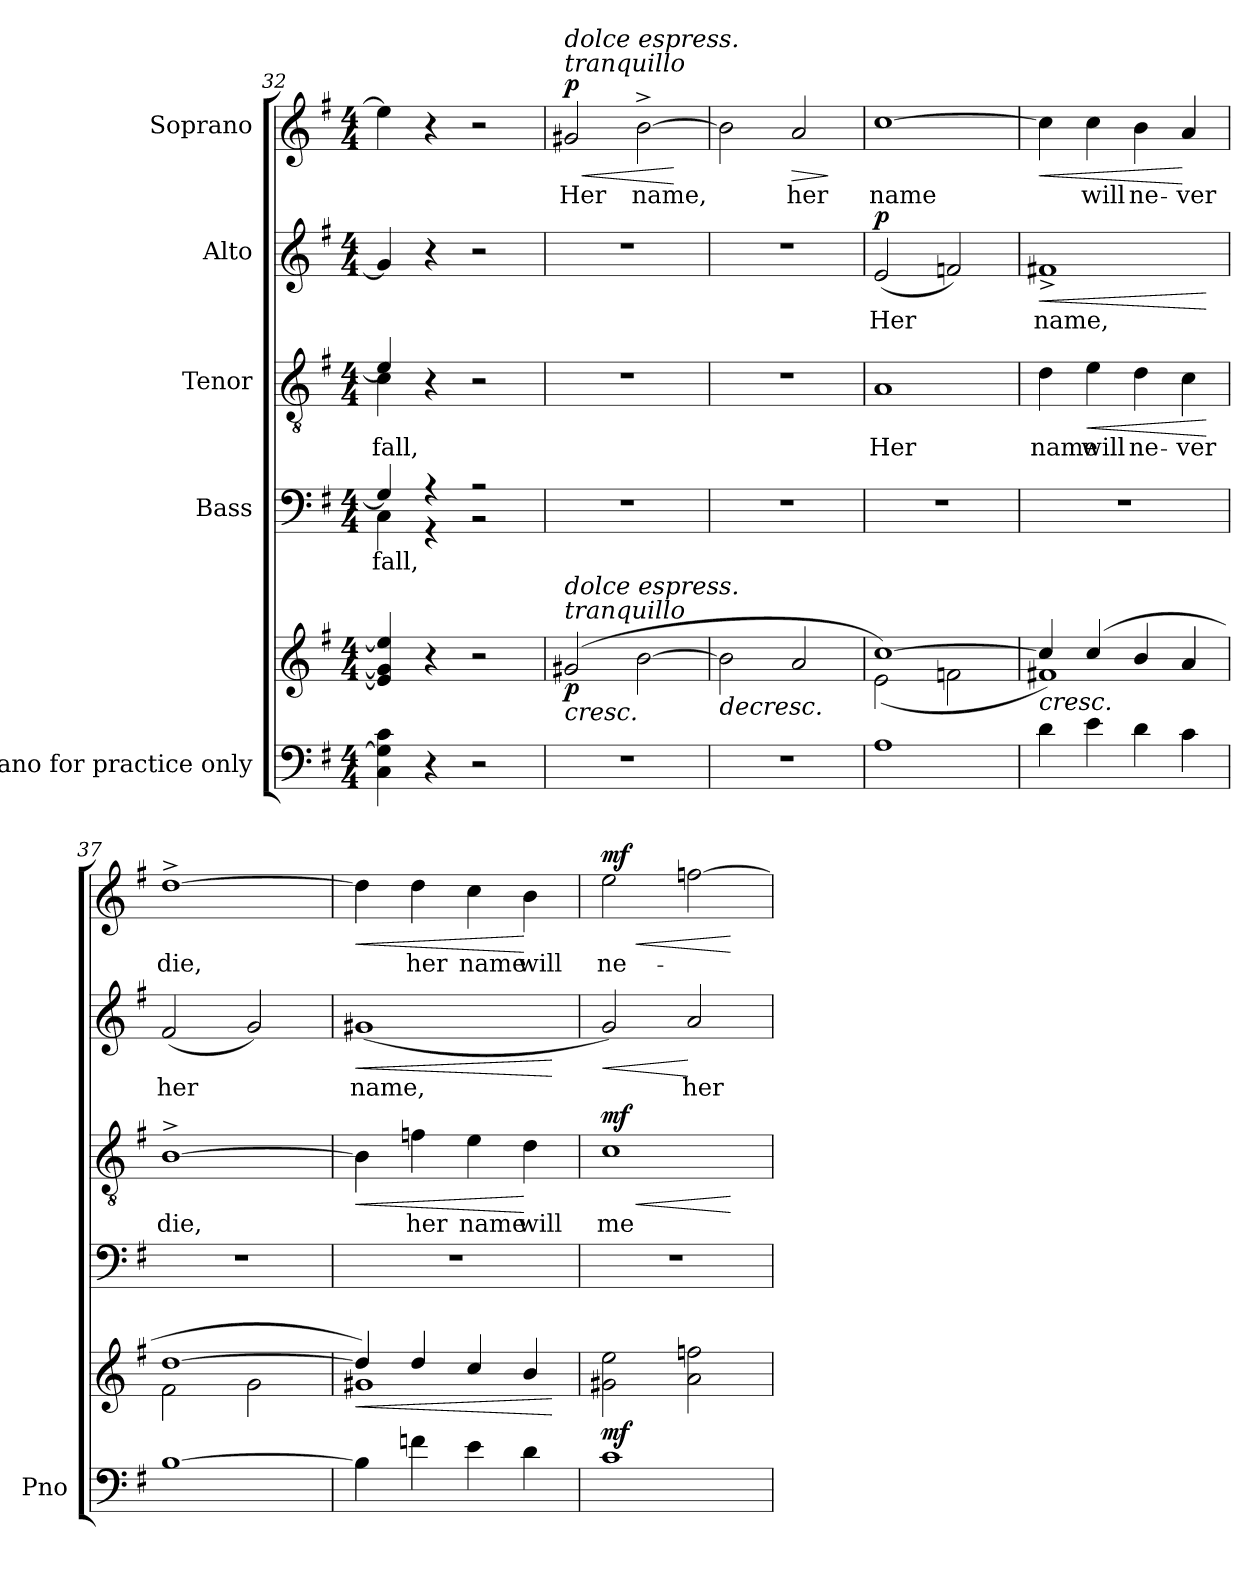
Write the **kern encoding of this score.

**kern	**kern	**dynam	**kern	**text	**kern	**text	**dynam	**kern	**text	**dynam	**kern	**text	**dynam
*part5	*part5	*part5	*part4	*part4	*part3	*part3	*part3	*part2	*part2	*part2	*part1	*part1	*part1
*staff6	*staff5	*staff5/6	*staff4	*staff4	*staff3	*staff3	*staff3	*staff2	*staff2	*staff2	*staff1	*staff1	*staff1
*I"Piano for practice only	*	*	*I"Bass	*	*I"Tenor	*	*	*I"Alto	*	*	*I"Soprano	*	*
*I'Pno	*	*	*	*	*	*	*	*	*	*	*	*	*
*clefF4	*clefG2	*	*clefF4	*	*clefGv2	*	*	*clefG2	*	*	*clefG2	*	*
*k[f#]	*k[f#]	*	*k[f#]	*	*k[f#]	*	*	*k[f#]	*	*	*k[f#]	*	*
*M4/4	*M4/4	*	*M4/4	*	*M4/4	*	*	*M4/4	*	*	*M4/4	*	*
=32	=32	=32	=32	=32	=32	=32	=32	=32	=32	=32	=32	=32	=32
*	*	*	*^	*	*^	*	*	*	*	*	*	*	*
4C\ 4G\] 4c\	4e/] 4g/] 4ee/]	.	4G/]	4C\	fall,	4e/]	4c\	fall,	.	4g/]	.	.	4ee\]	.	.
4r	4r	.	4r	4r	.	4r	2.ryy	.	.	4r	.	.	4r	.	.
2r	2r	.	2r	2r	.	2r	.	.	.	2r	.	.	2r	.	.
*	*	*	*	*	*	*v	*v	*	*	*	*	*	*	*	*
=33	=33	=33	=33	=33	=33	=33	=33	=33	=33	=33	=33	=33	=33	=33
!	!	!	!	!	!	!	!	!	!	!	!	!LO:TX:i:t=tranquillo	!	!
!	!	!	!	!	!	!	!	!	!	!	!	!LO:TX:i:t=dolce espress.	!	!
!	!LO:TX:i:t=tranquillo	!	!	!	!	!	!	!	!	!	!	!	!	!
!	!LO:TX:i:t=dolce espress.	!	!	!	!	!	!	!	!	!	!	!	!	!
!	!	!LO:HP:b	!	!	!	!	!	!	!	!	!	!	!	!LO:HP:b
!	!	!LO:DY:n=1:b	!	!	!	!	!	!	!	!	!	!	!	!LO:DY:n=1:a
*	*	*	*v	*v	*	*	*	*	*	*	*	*	*	*
1r	(2g#X/	< p	1r	.	1r	.	.	1r	.	.	2g#X/	Her	< p
.	[2b\	.	.	.	.	.	.	.	.	.	[2b^\	-name,	.
.	.	.	.	.	.	.	.	.	.	.	.	.	[
=34	=34	=34	=34	=34	=34	=34	=34	=34	=34	=34	=34	=34	=34
!	!	!LO:HP:b	!	!	!	!	!	!	!	!	!	!	!
1r	2b\]	>	1r	.	1r	.	.	1r	.	.	2b\]	.	.
!	!	!	!	!	!	!	!	!	!	!	!	!	!LO:HP:b
.	2a/	.	.	.	.	.	.	.	.	.	2a/	her	>
.	.	[	.	.	.	.	.	.	.	.	.	.	]
=35	=35	=35	=35	=35	=35	=35	=35	=35	=35	=35	=35	=35	=35
*	*^	*	*	*	*	*	*	*	*	*	*	*	*
!	!	!	!	!	!	!	!	!	!	!	!LO:DY:a	!	!	!
1A	[1cc)	(2e\	.	1r	.	1A	Her	.	(2e/	Her	p	[1cc	name	.
.	.	2fn\	.	.	.	.	.	.	2fn/)	.	.	.	.	.
=36	=36	=36	=36	=36	=36	=36	=36	=36	=36	=36	=36	=36	=36	=36
!	!	!	!LO:HP:b	!	!	!	!	!	!	!	!LO:HP:b	!	!	!LO:HP:b
4d\	4cc/]	1f#X)	<	1r	.	4d\	name	.	1f#X^	name,	<	4cc\]	.	<
!	!	!	!	!	!	!	!	!LO:HP:b	!	!	!	!	!	!
4e\	(4cc/	.	.	.	.	4e\	will	<	.	.	.	4cc\	will	.
4d\	4b/	.	.	.	.	4d\	ne-	.	.	.	.	4b\	ne-	.
4c\	4a/	.	]	.	.	4c\	-ver	.	.	.	.	4a/	-ver	[
*	*v	*v	*	*	*	*	*	*	*	*	*	*	*	*
.	.	.	.	.	.	.	[	.	.	[	.	.	.
=37	=37	=37	=37	=37	=37	=37	=37	=37	=37	=37	=37	=37	=37
*	*^	*	*	*	*	*	*	*	*	*	*	*	*
[1B	[1dd	2f#\	.	1r	.	[1B^	die,	.	(2f#/	her	.	[1dd^	die,	.
.	.	2g\	.	.	.	.	.	.	2g/)	.	.	.	.	.
=38	=38	=38	=38	=38	=38	=38	=38	=38	=38	=38	=38	=38	=38	=38
!	!	!	!LO:HP:b	!	!	!	!	!LO:HP:b	!	!	!LO:HP:b	!	!	!LO:HP:b
4B\]	4dd/])	1g#X	<	1r	.	4B\]	.	<	(1g#X	name,	<	4dd\]	.	<
4fn\	4dd/	.	.	.	.	4fn\	her	.	.	.	.	4dd\	her	.
4e\	4cc/	.	.	.	.	4e\	name	.	.	.	.	4cc\	name	.
4d\	4b/	.	.	.	.	4d\	will	[	.	.	.	4b\	will	[
*	*v	*v	*	*	*	*	*	*	*	*	*	*	*	*
.	.	[	.	.	.	.	.	.	.	[	.	.	.
=39	=39	=39	=39	=39	=39	=39	=39	=39	=39	=39	=39	=39	=39
!	!	!LO:DY:b	!	!	!	!	!LO:HP:b	!	!	!LO:HP:b	!	!	!LO:HP:b
!	!	!	!	!	!	!	!LO:DY:n=1:a	!	!	!	!	!	!LO:DY:n=1:a
1c	2g#X\ 2ee\	mf	1r	.	1c	me-	< mf	2g/)	.	<	2ee\	ne-	< mf
.	2a\ 2ffn\	.	.	.	.	.	.	2a/	her	[	[2ffn\	.	.
.	.	[	.	.	.	.	[	.	.	.	.	.	[
=	=	=	=	=	=	=	=	=	=	=	=	=	=
*-	*-	*-	*-	*-	*-	*-	*-	*-	*-	*-	*-	*-	*-
